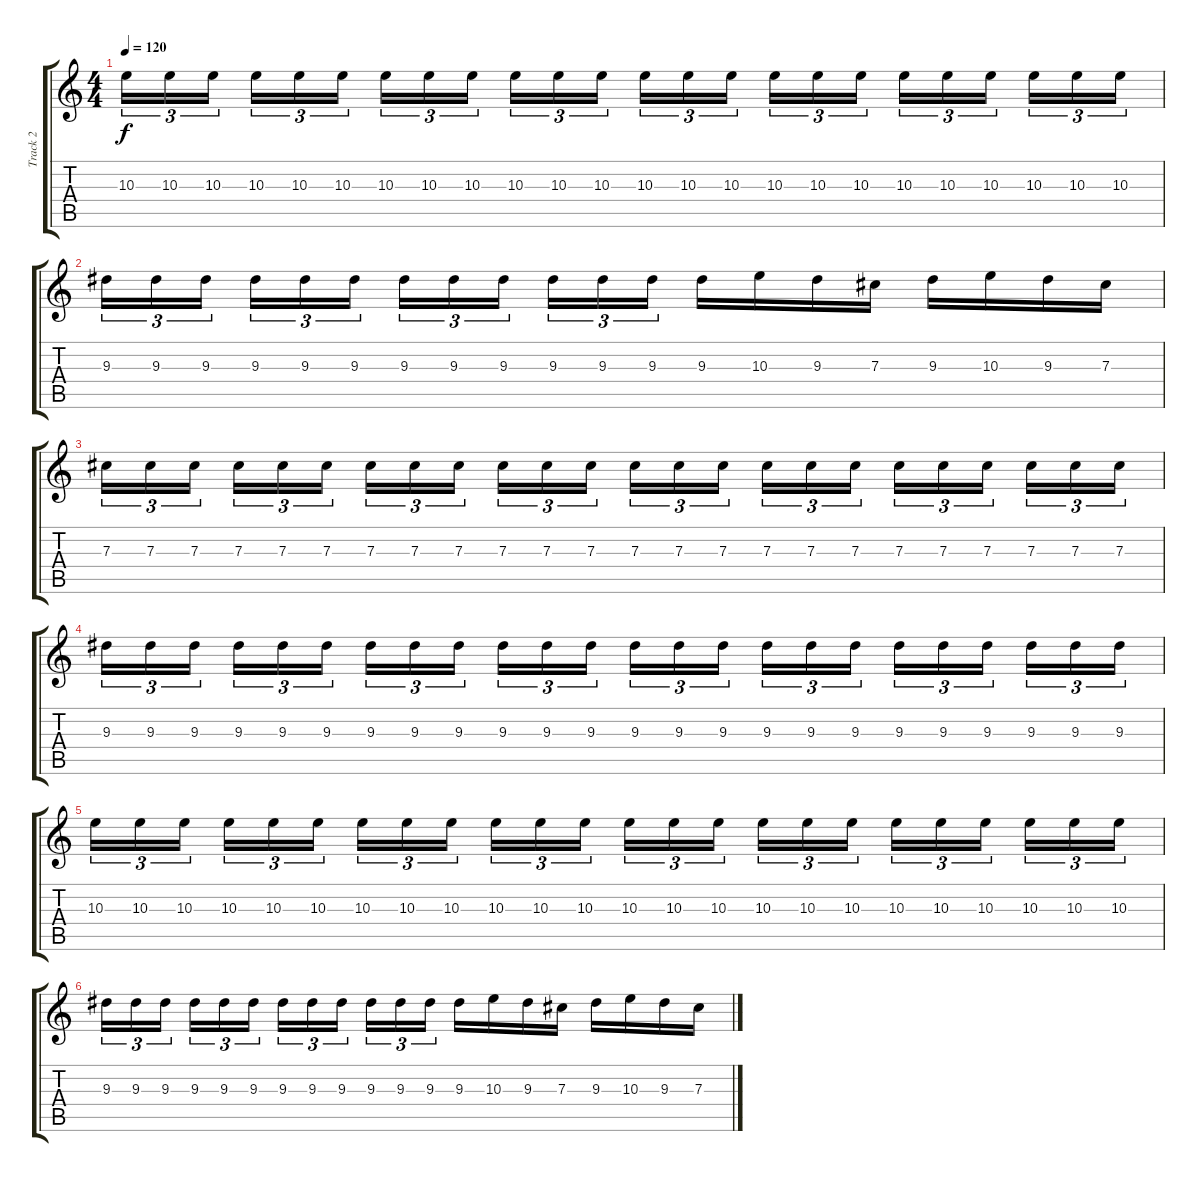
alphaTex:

\track ("Track 2" "Track 2") {instrument overdrivenguitar}
\staff {score tabs}
\tuning (Eb4 Bb3 Gb3 Db3 Ab2 Db2) {hide}
\ts (4 4)
\tempo 120
\clef g2
\ks c
10.3.16{tu (3 2) dy f} 10.3.16{tu (3 2)} 10.3.16{tu (3 2) beam splitsecondary} 10.3.16{tu (3 2)} 10.3.16{tu (3 2)} 10.3.16{tu (3 2)} 10.3.16{tu (3 2)} 10.3.16{tu (3 2)} 10.3.16{tu (3 2) beam splitsecondary} 10.3.16{tu (3 2)} 10.3.16{tu (3 2)} 10.3.16{tu (3 2)} 10.3.16{tu (3 2)} 10.3.16{tu (3 2)} 10.3.16{tu (3 2) beam splitsecondary} 10.3.16{tu (3 2)} 10.3.16{tu (3 2)} 10.3.16{tu (3 2)} 10.3.16{tu (3 2)} 10.3.16{tu (3 2)} 10.3.16{tu (3 2) beam splitsecondary} 10.3.16{tu (3 2)} 10.3.16{tu (3 2)} 10.3.16{tu (3 2)} |
9.3.16{tu (3 2)} 9.3.16{tu (3 2)} 9.3.16{tu (3 2) beam splitsecondary} 9.3.16{tu (3 2)} 9.3.16{tu (3 2)} 9.3.16{tu (3 2)} 9.3.16{tu (3 2)} 9.3.16{tu (3 2)} 9.3.16{tu (3 2) beam splitsecondary} 9.3.16{tu (3 2)} 9.3.16{tu (3 2)} 9.3.16{tu (3 2)} 9.3.16 10.3.16 9.3.16 7.3.16 9.3.16 10.3.16 9.3.16 7.3.16 |
7.3.16{tu (3 2)} 7.3.16{tu (3 2)} 7.3.16{tu (3 2) beam splitsecondary} 7.3.16{tu (3 2)} 7.3.16{tu (3 2)} 7.3.16{tu (3 2)} 7.3.16{tu (3 2)} 7.3.16{tu (3 2)} 7.3.16{tu (3 2) beam splitsecondary} 7.3.16{tu (3 2)} 7.3.16{tu (3 2)} 7.3.16{tu (3 2)} 7.3.16{tu (3 2)} 7.3.16{tu (3 2)} 7.3.16{tu (3 2) beam splitsecondary} 7.3.16{tu (3 2)} 7.3.16{tu (3 2)} 7.3.16{tu (3 2)} 7.3.16{tu (3 2)} 7.3.16{tu (3 2)} 7.3.16{tu (3 2) beam splitsecondary} 7.3.16{tu (3 2)} 7.3.16{tu (3 2)} 7.3.16{tu (3 2)} |
9.3.16{tu (3 2)} 9.3.16{tu (3 2)} 9.3.16{tu (3 2) beam splitsecondary} 9.3.16{tu (3 2)} 9.3.16{tu (3 2)} 9.3.16{tu (3 2)} 9.3.16{tu (3 2)} 9.3.16{tu (3 2)} 9.3.16{tu (3 2) beam splitsecondary} 9.3.16{tu (3 2)} 9.3.16{tu (3 2)} 9.3.16{tu (3 2)} 9.3.16{tu (3 2)} 9.3.16{tu (3 2)} 9.3.16{tu (3 2) beam splitsecondary} 9.3.16{tu (3 2)} 9.3.16{tu (3 2)} 9.3.16{tu (3 2)} 9.3.16{tu (3 2)} 9.3.16{tu (3 2)} 9.3.16{tu (3 2) beam splitsecondary} 9.3.16{tu (3 2)} 9.3.16{tu (3 2)} 9.3.16{tu (3 2)} |
10.3.16{tu (3 2)} 10.3.16{tu (3 2)} 10.3.16{tu (3 2) beam splitsecondary} 10.3.16{tu (3 2)} 10.3.16{tu (3 2)} 10.3.16{tu (3 2)} 10.3.16{tu (3 2)} 10.3.16{tu (3 2)} 10.3.16{tu (3 2) beam splitsecondary} 10.3.16{tu (3 2)} 10.3.16{tu (3 2)} 10.3.16{tu (3 2)} 10.3.16{tu (3 2)} 10.3.16{tu (3 2)} 10.3.16{tu (3 2) beam splitsecondary} 10.3.16{tu (3 2)} 10.3.16{tu (3 2)} 10.3.16{tu (3 2)} 10.3.16{tu (3 2)} 10.3.16{tu (3 2)} 10.3.16{tu (3 2) beam splitsecondary} 10.3.16{tu (3 2)} 10.3.16{tu (3 2)} 10.3.16{tu (3 2)} |
9.3.16{tu (3 2)} 9.3.16{tu (3 2)} 9.3.16{tu (3 2) beam splitsecondary} 9.3.16{tu (3 2)} 9.3.16{tu (3 2)} 9.3.16{tu (3 2)} 9.3.16{tu (3 2)} 9.3.16{tu (3 2)} 9.3.16{tu (3 2) beam splitsecondary} 9.3.16{tu (3 2)} 9.3.16{tu (3 2)} 9.3.16{tu (3 2)} 9.3.16 10.3.16 9.3.16 7.3.16 9.3.16 10.3.16 9.3.16 7.3.16
